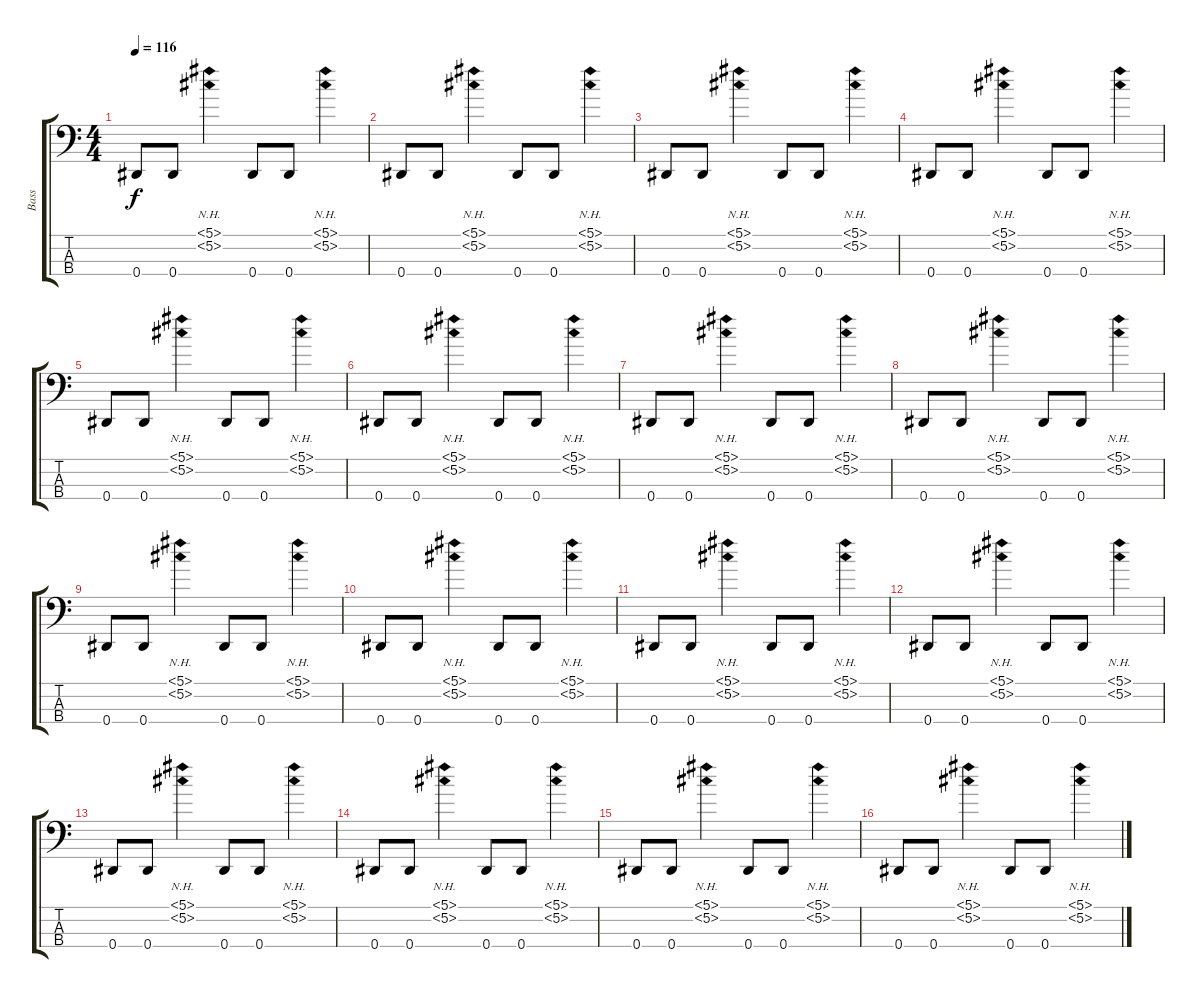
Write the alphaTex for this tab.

\track ("Bass" "Bass") {instrument electricbassfinger}
\staff {score tabs}
\tuning (Gb2 Db2 Ab1 Eb1) {hide}
\ts (4 4)
\tempo 116
\clef f4
\ks c
0.4.8{dy f} 0.4.8 (5.1{nh} 5.2{nh}).4 0.4.8 0.4.8 (5.1{nh} 5.2{nh}).4 |
0.4.8 0.4.8 (5.1{nh} 5.2{nh}).4 0.4.8 0.4.8 (5.1{nh} 5.2{nh}).4 |
0.4.8 0.4.8 (5.1{nh} 5.2{nh}).4 0.4.8 0.4.8 (5.1{nh} 5.2{nh}).4 |
0.4.8 0.4.8 (5.1{nh} 5.2{nh}).4 0.4.8 0.4.8 (5.1{nh} 5.2{nh}).4 |
0.4.8 0.4.8 (5.1{nh} 5.2{nh}).4 0.4.8 0.4.8 (5.1{nh} 5.2{nh}).4 |
0.4.8 0.4.8 (5.1{nh} 5.2{nh}).4 0.4.8 0.4.8 (5.1{nh} 5.2{nh}).4 |
0.4.8{volume 8} 0.4.8 (5.1{nh} 5.2{nh}).4 0.4.8 0.4.8 (5.1{nh} 5.2{nh}).4 |
0.4.8 0.4.8 (5.1{nh} 5.2{nh}).4 0.4.8 0.4.8 (5.1{nh} 5.2{nh}).4 |
0.4.8{volume 5} 0.4.8 (5.1{nh} 5.2{nh}).4 0.4.8 0.4.8 (5.1{nh} 5.2{nh}).4 |
0.4.8 0.4.8 (5.1{nh} 5.2{nh}).4 0.4.8 0.4.8 (5.1{nh} 5.2{nh}).4 |
0.4.8{volume 4} 0.4.8 (5.1{nh} 5.2{nh}).4 0.4.8 0.4.8 (5.1{nh} 5.2{nh}).4 |
0.4.8 0.4.8 (5.1{nh} 5.2{nh}).4 0.4.8 0.4.8 (5.1{nh} 5.2{nh}).4 |
0.4.8{volume 2} 0.4.8 (5.1{nh} 5.2{nh}).4 0.4.8 0.4.8 (5.1{nh} 5.2{nh}).4 |
0.4.8 0.4.8 (5.1{nh} 5.2{nh}).4 0.4.8 0.4.8 (5.1{nh} 5.2{nh}).4 |
0.4.8{volume 0} 0.4.8 (5.1{nh} 5.2{nh}).4 0.4.8 0.4.8 (5.1{nh} 5.2{nh}).4 |
0.4.8 0.4.8 (5.1{nh} 5.2{nh}).4 0.4.8 0.4.8 (5.1{nh} 5.2{nh}).4
